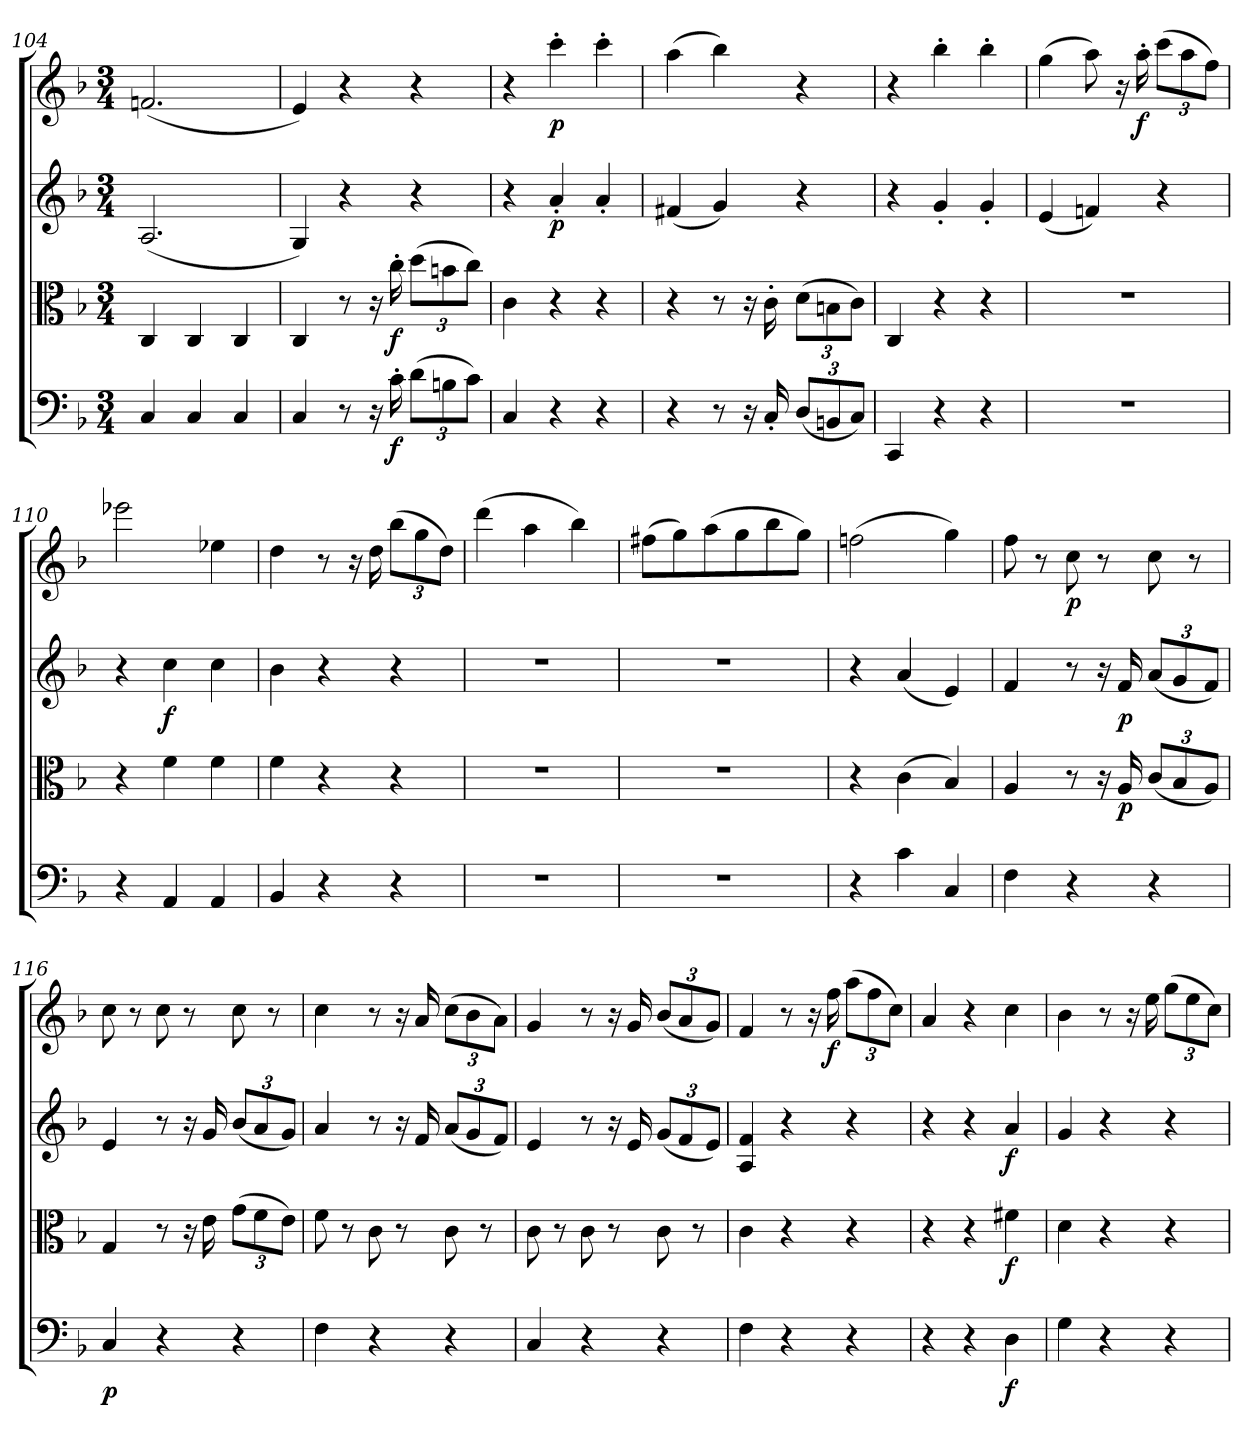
**kern	**dynam	**kern	**dynam	**kern	**dynam	**kern	**dynam
*part4	*part4	*part3	*part3	*part2	*part2	*part1	*part1
*staff4	*staff4	*staff3	*staff3	*staff2	*staff2	*staff1	*staff1
*clefF4	*	*clefC3	*	*clefG2	*	*clefG2	*
*k[b-]	*	*k[b-]	*	*k[b-]	*	*k[b-]	*
*F:	*	*F:	*	*F:	*	*F:	*
*M3/4	*	*M3/4	*	*M3/4	*	*M3/4	*
=104	=104	=104	=104	=104	=104	=104	=104
4C/	.	4C/	.	(2.A/	.	(2.fn/	.
4C/	.	4C/	.	.	.	.	.
4C/	.	4C/	.	.	.	.	.
=105	=105	=105	=105	=105	=105	=105	=105
4C/	.	4C/	.	4G/)	.	4e/)	.
8r	.	8r	.	4r	.	4r	.
16r	.	16r	.	.	.	.	.
16c'\	f	16cc'\	f	.	.	.	.
(12d\L	.	(12dd\L	.	4r	.	4r	.
12Bn\	.	12bn\	.	.	.	.	.
12c\J)	.	12cc\J)	.	.	.	.	.
=106	=106	=106	=106	=106	=106	=106	=106
4C/	.	4c\	.	4r	.	4r	.
4r	.	4r	.	4a'/	p	4ccc'\	p
4r	.	4r	.	4a'/	.	4ccc'\	.
=107	=107	=107	=107	=107	=107	=107	=107
4r	.	4r	.	(4f#X/	.	(4aa\	.
8r	.	8r	.	4g/)	.	4bb-\)	.
16r	.	16r	.	.	.	.	.
16C'/	.	16c'\	.	.	.	.	.
(12D/L	.	(12d\L	.	4r	.	4r	.
12BBn/	.	12Bn\	.	.	.	.	.
12C/J)	.	12c\J)	.	.	.	.	.
=108	=108	=108	=108	=108	=108	=108	=108
4CC/	.	4C/	.	4r	.	4r	.
4r	.	4r	.	4g'/	.	4bb-'\	.
4r	.	4r	.	4g'/	.	4bb-'\	.
=109	=109	=109	=109	=109	=109	=109	=109
2.r	.	2.r	.	(4e/	.	(4gg\	.
.	.	.	.	4fn/)	.	8aa\)	.
.	.	.	.	.	.	16r	.
.	.	.	.	.	.	16aa'\	f
.	.	.	.	4r	.	(12ccc\L	.
.	.	.	.	.	.	12aa\	.
.	.	.	.	.	.	12ff\J)	.
=110	=110	=110	=110	=110	=110	=110	=110
4r	.	4r	.	4r	.	2eee-X\	.
4AA/	.	4f\	.	4cc\	f	.	.
4AA/	.	4f\	.	4cc\	.	4ee-X\	.
=111	=111	=111	=111	=111	=111	=111	=111
4BB-/	.	4f\	.	4b-\	.	4dd\	.
4r	.	4r	.	4r	.	8r	.
.	.	.	.	.	.	16r	.
.	.	.	.	.	.	16dd\	.
4r	.	4r	.	4r	.	(12bb-\L	.
.	.	.	.	.	.	12gg\	.
.	.	.	.	.	.	12dd\J)	.
=112	=112	=112	=112	=112	=112	=112	=112
2.r	.	2.r	.	2.r	.	(4ddd\	.
.	.	.	.	.	.	4aa\	.
.	.	.	.	.	.	4bb-\)	.
=113	=113	=113	=113	=113	=113	=113	=113
2.r	.	2.r	.	2.r	.	(8ff#X\L	.
.	.	.	.	.	.	8gg\)	.
.	.	.	.	.	.	(8aa\	.
.	.	.	.	.	.	8gg\	.
.	.	.	.	.	.	8bb-\	.
.	.	.	.	.	.	8gg\J)	.
=114	=114	=114	=114	=114	=114	=114	=114
4r	.	4r	.	4r	.	(2ffn\	.
4c\	.	(4c\	.	(4a/	.	.	.
4C/	.	4B-/)	.	4e/)	.	4gg\)	.
=115	=115	=115	=115	=115	=115	=115	=115
4F\	.	4A/	.	4f/	.	8ff\	.
.	.	.	.	.	.	8r	.
4r	.	8r	.	8r	.	8cc\	p
.	.	16r	.	16r	.	8r	.
.	.	16A/	p	16f/	p	.	.
4r	.	(12c/L	.	(12a/L	.	8cc\	.
.	.	12B-/	.	12g/	.	.	.
.	.	.	.	.	.	8r	.
.	.	12A/J)	.	12f/J)	.	.	.
=116	=116	=116	=116	=116	=116	=116	=116
4C/	p	4G/	.	4e/	.	8cc\	.
.	.	.	.	.	.	8r	.
4r	.	8r	.	8r	.	8cc\	.
.	.	16r	.	16r	.	8r	.
.	.	16e\	.	16g/	.	.	.
4r	.	(12g\L	.	(12b-/L	.	8cc\	.
.	.	12f\	.	12a/	.	.	.
.	.	.	.	.	.	8r	.
.	.	12e\J)	.	12g/J)	.	.	.
=117	=117	=117	=117	=117	=117	=117	=117
4F\	.	8f\	.	4a/	.	4cc\	.
.	.	8r	.	.	.	.	.
4r	.	8c\	.	8r	.	8r	.
.	.	8r	.	16r	.	16r	.
.	.	.	.	16f/	.	16a/	.
4r	.	8c\	.	(12a/L	.	(12cc\L	.
.	.	.	.	12g/	.	12b-\	.
.	.	8r	.	.	.	.	.
.	.	.	.	12f/J)	.	12a\J)	.
=118	=118	=118	=118	=118	=118	=118	=118
4C/	.	8c\	.	4e/	.	4g/	.
.	.	8r	.	.	.	.	.
4r	.	8c\	.	8r	.	8r	.
.	.	8r	.	16r	.	16r	.
.	.	.	.	16e/	.	16g/	.
4r	.	8c\	.	(12g/L	.	(12b-/L	.
.	.	.	.	12f/	.	12a/	.
.	.	8r	.	.	.	.	.
.	.	.	.	12e/J)	.	12g/J)	.
=119	=119	=119	=119	=119	=119	=119	=119
4F\	.	4c\	.	4A/ 4f/	.	4f/	.
4r	.	4r	.	4r	.	8r	.
.	.	.	.	.	.	16r	.
.	.	.	.	.	.	16ff\	f
4r	.	4r	.	4r	.	(12aa\L	.
.	.	.	.	.	.	12ff\	.
.	.	.	.	.	.	12cc\J)	.
=120	=120	=120	=120	=120	=120	=120	=120
4r	.	4r	.	4r	.	4a/	.
4r	.	4r	.	4r	.	4r	.
4D\	f	4f#X\	f	4a/	f	4cc\	.
=121	=121	=121	=121	=121	=121	=121	=121
4G\	.	4d\	.	4g/	.	4b-\	.
4r	.	4r	.	4r	.	8r	.
.	.	.	.	.	.	16r	.
.	.	.	.	.	.	16ee\	.
4r	.	4r	.	4r	.	(12gg\L	.
.	.	.	.	.	.	12ee\	.
.	.	.	.	.	.	12cc\J)	.
=	=	=	=	=	=	=	=
*-	*-	*-	*-	*-	*-	*-	*-
